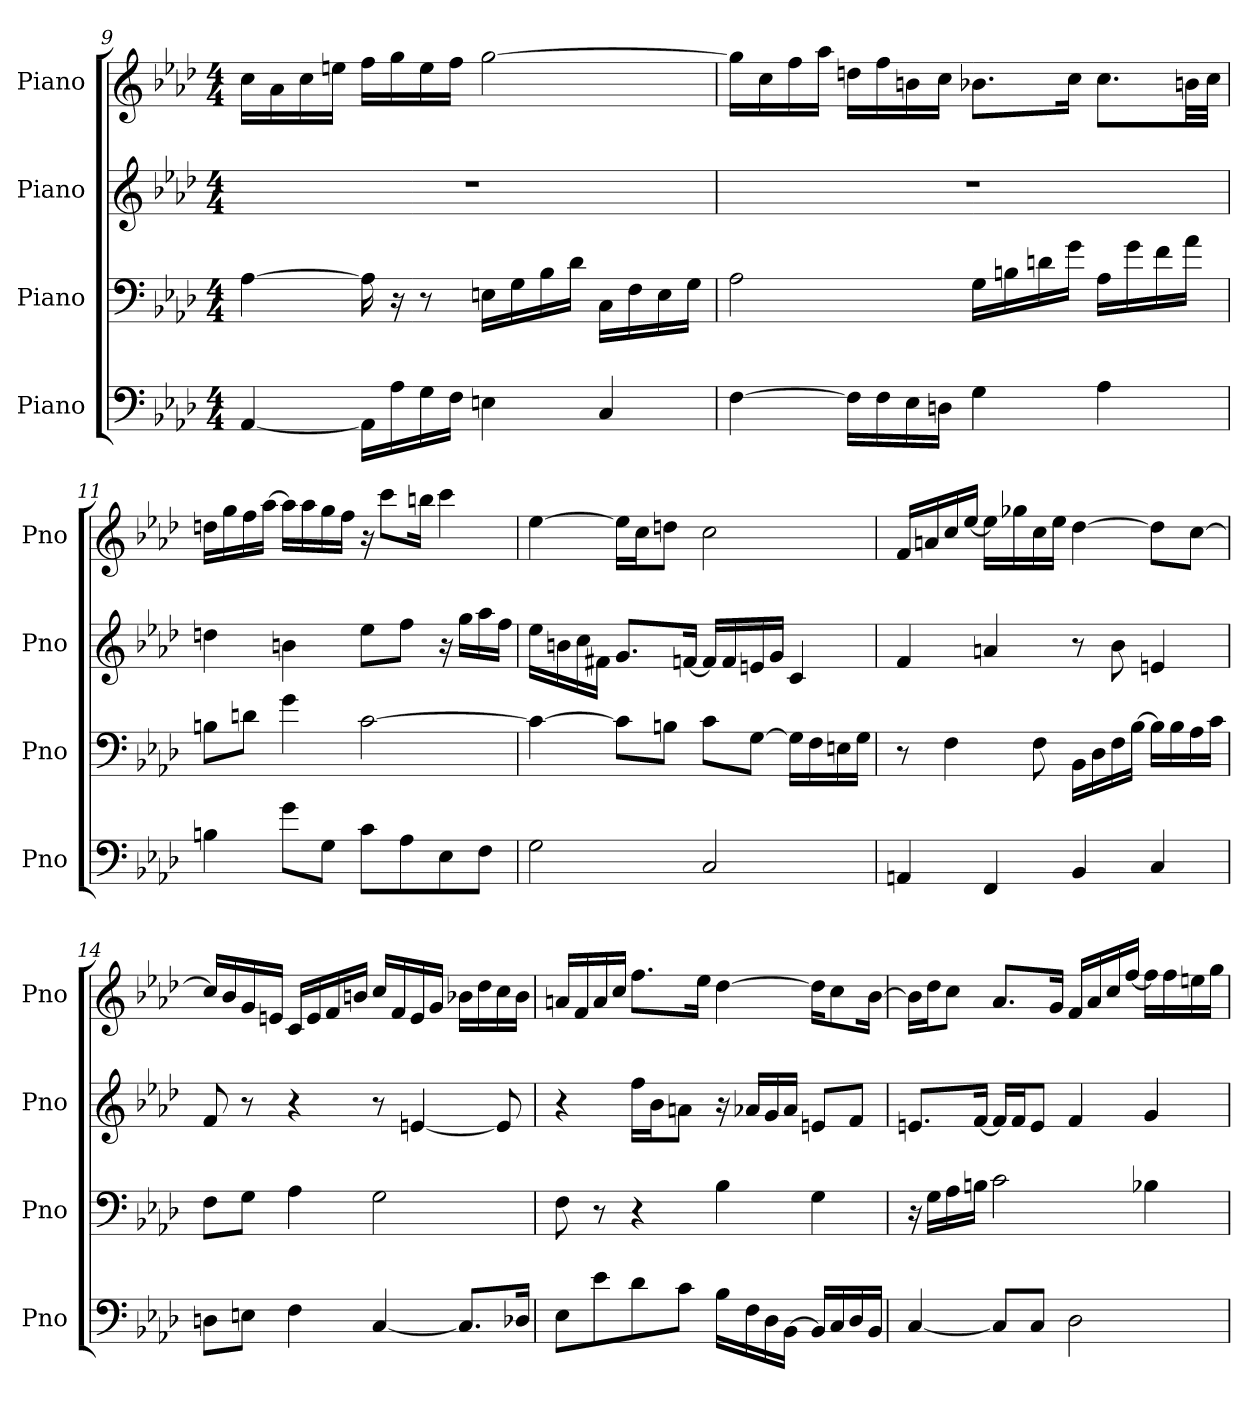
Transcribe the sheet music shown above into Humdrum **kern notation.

**kern	**kern	**kern	**kern
*part4	*part3	*part2	*part1
*staff4	*staff3	*staff2	*staff1
*I"Piano	*I"Piano	*I"Piano	*I"Piano
*I'Pno	*I'Pno	*I'Pno	*I'Pno
!!LO:PB:g=z
*clefF4	*clefF4	*clefG2	*clefG2
*k[b-e-a-d-]	*k[b-e-a-d-]	*k[b-e-a-d-]	*k[b-e-a-d-]
*A-:	*A-:	*A-:	*A-:
*M4/4	*M4/4	*M4/4	*M4/4
=9	=9	=9	=9
[4AA-/	[4A-\	1r	16cc\LL
.	.	.	16a-\
.	.	.	16cc\
.	.	.	16een\JJ
16AA-\LL]	16A-\]	.	16ff\LL
16A-\	16r	.	16gg\
16G\	8r	.	16ee\
16F\JJ	.	.	16ff\JJ
4En\	16En\LL	.	[2gg\
.	16G\	.	.
.	16B-\	.	.
.	16d-\JJ	.	.
4C/	16C\LL	.	.
.	16F\	.	.
.	16E\	.	.
.	16G\JJ	.	.
=10	=10	=10	=10
[4F\	2A-\	1r	16gg\LL]
.	.	.	16cc\
.	.	.	16ff\
.	.	.	16aa-\JJ
16F\LL]	.	.	16ddn\LL
16F\	.	.	16ff\
16E-\	.	.	16bn\
16Dn\JJ	.	.	16cc\JJ
4G\	16G\LL	.	8.b-X\L
.	16Bn\	.	.
.	16dn\	.	.
.	16g\JJ	.	16cc\Jk
4A-\	16A-\LL	.	8.cc\L
.	16g\	.	.
.	16f\	.	.
.	16a-\JJ	.	32bn\LL
.	.	.	32cc\JJJ
!!LO:LB:g=z
=11	=11	=11	=11
4Bn\	8Bn\L	4ddn\	16ddn\LL
.	.	.	16gg\
.	8dn\J	.	16ff\
.	.	.	[16aa-\JJ
8g\L	4g\	4bn\	16aa-\LL]
.	.	.	16aa-\
8G\J	.	.	16gg\
.	.	.	16ff\JJ
8c\L	[2c\	8ee-\L	16r
.	.	.	8ccc\L
8A-\	.	8ff\J	.
.	.	.	16bbn\Jk
8E-\	.	16r	4ccc\
.	.	16gg\LL	.
8F\J	.	16aa-\	.
.	.	16ff\JJ	.
=12	=12	=12	=12
2G\	4c\_	16ee-\LL	[4ee-\
.	.	16bn\	.
.	.	16cc\	.
.	.	16f#X\JJ	.
.	8c\L]	8.g/L	16ee-\LL]
.	.	.	16cc\J
.	8Bn\J	.	8ddn\J
.	.	[16fn/Jk	.
2C/	8c\L	16f/LL]	2cc\
.	.	16f/	.
.	[8G\J	16en/	.
.	.	16g/JJ	.
.	16G\LL]	4c/	.
.	16F\	.	.
.	16En\	.	.
.	16G\JJ	.	.
!!LO:PB:g=z
=13	=13	=13	=13
4AAn/	8r	4f/	16f/LL
.	.	.	16an/
.	4F\	.	16cc/
.	.	.	[16ee-/JJ
4FF/	.	4an/	16ee-\LL]
.	.	.	16gg-X\
.	8F\	.	16cc\
.	.	.	16ee-\JJ
4BB-/	16BB-\LL	8r	[4dd-\
.	16D-\	.	.
.	16F\	8b-\	.
.	[16B-\JJ	.	.
4C/	16B-\LL]	4en/	8dd-\L]
.	16B-\	.	.
.	16A-\	.	[8cc\J
.	16c\JJ	.	.
=14	=14	=14	=14
8Dn\L	8F\L	8f/	16cc/LL]
.	.	.	16b-/
8En\J	8G\J	8r	16g/
.	.	.	16en/JJ
4F\	4A-\	4r	16c/LL
.	.	.	16e/
.	.	.	16f/
.	.	.	16bn/JJ
[4C/	2G\	8r	16cc/LL
.	.	.	16f/
.	.	[4en/	16e/
.	.	.	16g/JJ
8.C/L]	.	.	16b-X\LL
.	.	.	16dd-\
.	.	8e/]	16cc\
16D-X/Jk	.	.	16b-\JJ
!!LO:LB:g=z
=15	=15	=15	=15
8E-\L	8F\	4r	16an/LL
.	.	.	16f/
8e-\	8r	.	16a/
.	.	.	16cc/JJ
8d-\	4r	16ff\LL	8.ff\L
.	.	16b-\J	.
8c\J	.	8an\J	.
.	.	.	16ee-\Jk
16B-\LL	4B-\	16r	[4dd-\
16F\	.	16a-X/LL	.
16D-\	.	16g/	.
[16BB-\JJ	.	16a-/JJ	.
16BB-/LL]	4G\	8en/L	16dd-\KL]
16C/	.	.	8cc\
16D-/	.	8f/J	.
16BB-/JJ	.	.	[16b-\Jk
=16	=16	=16	=16
[4C/	16r	8.en/L	16b-\LL]
.	16G\LL	.	16dd-\J
.	16A-\	.	8cc\J
.	16Bn\JJ	[16f/Jk	.
8C/L]	2c\	16f/LL]	8.a-/L
.	.	16f/J	.
8C/J	.	8e/J	.
.	.	.	16g/Jk
2D-\	.	4f/	16f/LL
.	.	.	16a-/
.	.	.	16cc/
.	.	.	[16ff/JJ
.	4B-X\	4g/	16ff\LL]
.	.	.	16ff\
.	.	.	16een\
.	.	.	16gg\JJ
=	=	=	=
*-	*-	*-	*-
